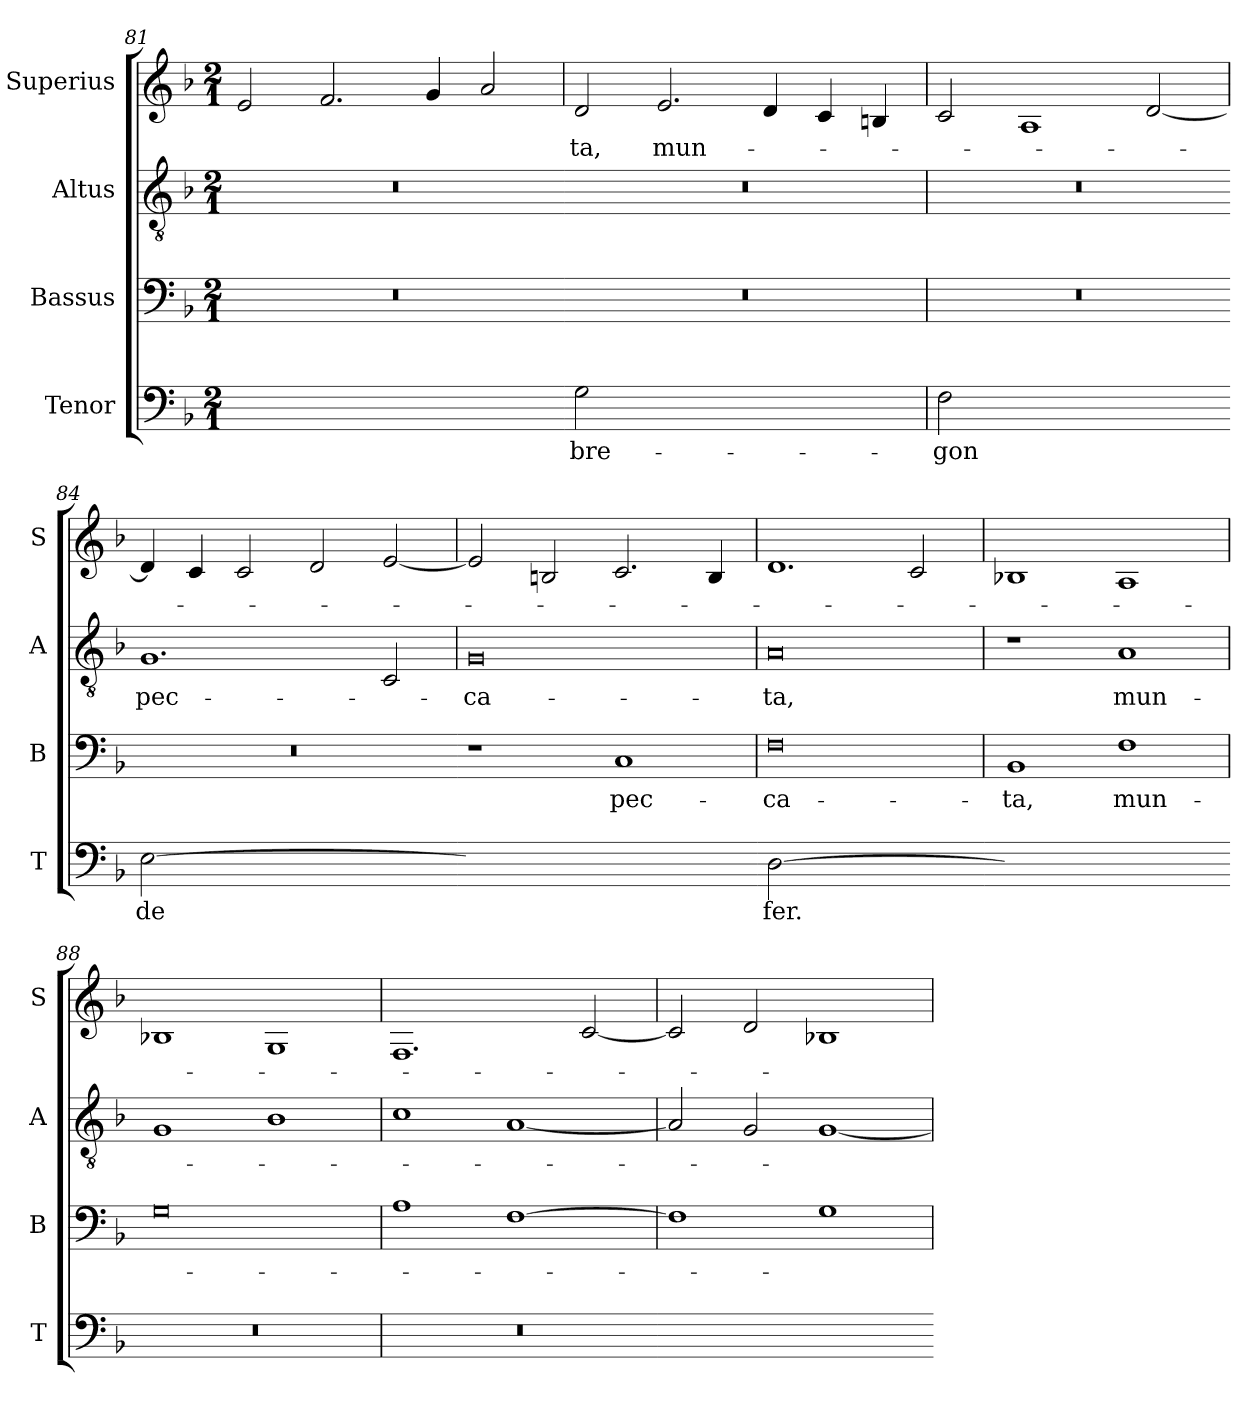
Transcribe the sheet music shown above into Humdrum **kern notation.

**kern	**text	**kern	**text	**kern	**text	**kern	**text
*part4	*part4	*part3	*part3	*part2	*part2	*part1	*part1
*staff4	*staff4	*staff3	*staff3	*staff2	*staff2	*staff1	*staff1
*I"Tenor	*	*I"Bassus	*	*I"Altus	*	*I"Superius	*
*I'T	*	*I'B	*	*I'A	*	*I'S	*
*clefF4	*	*clefF4	*	*clefGv2	*	*clefG2	*
*k[b-]	*	*k[b-]	*	*k[b-]	*	*k[b-]	*
*M2/1	*	*M2/1	*	*M2/1	*	*M2/1	*
=81	=81	=81	=81	=81	=81	=81	=81
!LO:N:vis=2	!	!	!	!	!	!	!
0Ayy]	.	0r	.	0r	.	2e/	.
.	.	.	.	.	.	2.f/	.
.	.	.	.	.	.	4g/	.
.	.	.	.	.	.	2a/	.
=82-	=82	=82	=82	=82	=82	=82	=82
!LO:N:vis=2	!	!	!	!	!	!	!
0G	-bre-	0r	.	0r	.	2d/	-ta,
.	.	.	.	.	.	2.e/	mun-
.	.	.	.	.	.	4d/	.
.	.	.	.	.	.	4c/	.
.	.	.	.	.	.	4Bn/	.
=83	=83	=83	=83	=83	=83	=83	=83
!LO:N:vis=2	!	!	!	!	!	!	!
0F	-gon	0r	.	0r	.	2c/	.
.	.	.	.	.	.	1A	.
.	.	.	.	.	.	[2d/	.
=84-	=84	=84	=84	=84	=84	=84	=84
!LO:N:vis=2	!	!	!	!	!	!	!
[0E	de	0r	.	1.G	pec-	4d/]	.
.	.	.	.	.	.	4c/	.
.	.	.	.	.	.	2c/	.
.	.	.	.	.	.	2d/	.
.	.	.	.	2C/	.	[2e/	.
=85-	=85	=85	=85	=85	=85	=85	=85
!LO:N:vis=2	!	!	!	!	!	!	!
0Eyy]	.	1r	.	0G	-ca-	2e/]	.
.	.	.	.	.	.	2Bn/	.
.	.	1C	pec-	.	.	2.c/	.
.	.	.	.	.	.	4B/	.
=86-	=86	=86	=86	=86	=86	=86	=86
!LO:N:vis=2	!	!	!	!	!	!	!
[0D	fer.	0F	-ca-	0A	-ta,	1.d	.
.	.	.	.	.	.	2c/	.
=87-	=87	=87	=87	=87	=87	=87	=87
!LO:N:vis=2	!	!	!	!	!	!	!
0Dyy]	.	1BB-	-ta,	1r	.	1B-X	.
.	.	1F	mun-	1A	mun-	1A	.
=88-	=88	=88	=88	=88	=88	=88	=88
!LO:N:vis=2	!	!	!	!	!	!	!
0r	.	0G	.	1G	.	1B-X	.
.	.	.	.	1B-	.	1G	.
=89	=89	=89	=89	=89	=89	=89	=89
!LO:N:vis=2	!	!	!	!	!	!	!
0r	.	1A	.	1c	.	1.F	.
.	.	[1F	.	[1A	.	.	.
.	.	.	.	.	.	[2c/	.
=90-	=90	=90	=90	=90	=90	=90	=90
!LO:N:vis=2	!	!	!	!	!	!	!
0ryy	.	1F]	.	2A/]	.	2c/]	.
.	.	.	.	2G/	.	2d/	.
.	.	1G	.	[1G	.	1B-X	.
=-	=	=	=	=	=	=	=
*-	*-	*-	*-	*-	*-	*-	*-
